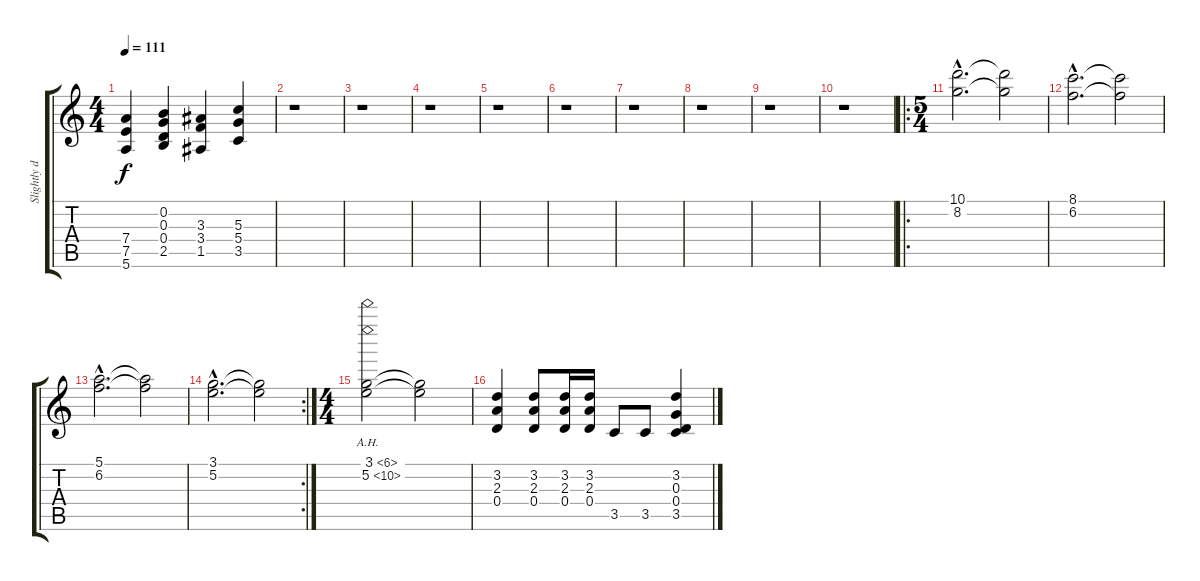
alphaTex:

\track ("Slightly distorted guitar" "Slightly d") {instrument electricguitarclean}
\staff {score tabs}
\tuning (E4 B3 G3 D3 A2 E2) {hide}
\ts (4 4)
\tempo 111
\clef g2
\ks c
(7.4 7.5 5.6).4{dy f} (0.2 0.3 0.4 2.5).4 (3.3 3.4 1.5).4 (5.3 5.4 3.5).4 |
r.1 |
r.1 |
r.1 |
r.1 |
r.1 |
r.1 |
r.1 |
r.1 |
r.1 |
\ro
\ts (5 4)
(10.1{hac} 8.2{hac}).2{d} (10.1{t} 8.2{t}).2 |
(8.1{hac} 6.2{hac}).2{d} (8.1{t} 6.2{t}).2 |
(5.1{hac} 6.2{hac}).2{d} (5.1{t} 6.2{t}).2 |
\rc 2
(3.1{hac} 5.2{hac}).2{d} (3.1{t} 5.2{t}).2 |
\ts (4 4)
(3.1{ah 3} 5.2{ah 5}).2 (3.1{t} 5.2{t}).2 |
(3.2 2.3 0.4).4 (3.2 2.3 0.4).8 (3.2 2.3 0.4).16 (3.2 2.3 0.4).16 3.5.8 3.5.8 (3.2 0.3 0.4 3.5).4
